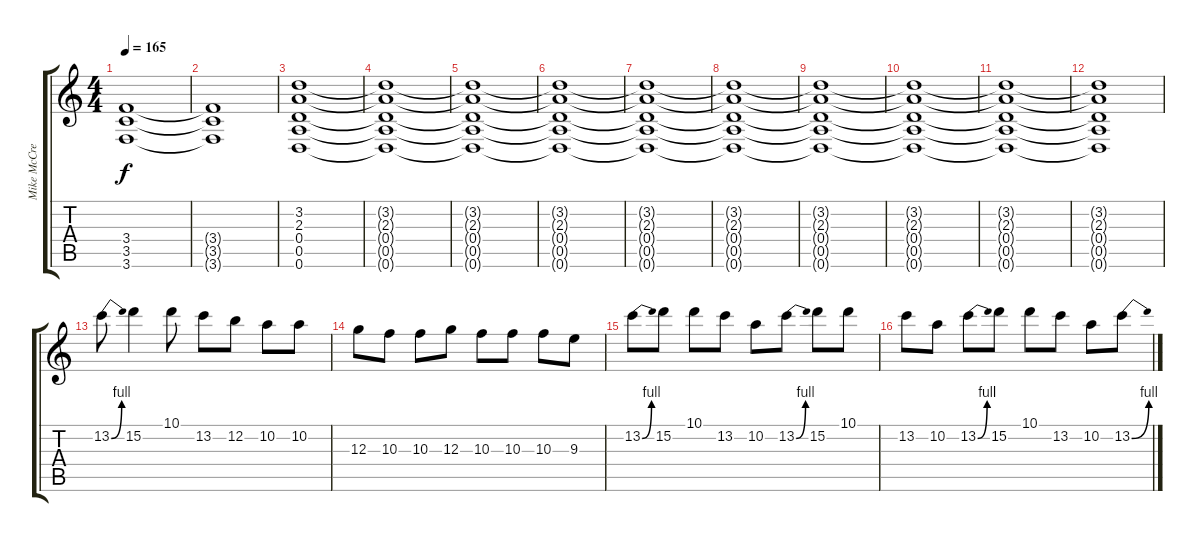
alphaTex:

\track ("Mike McCready" "Mike McCre") {instrument distortionguitar}
\staff {score tabs}
\tuning (E4 B3 G3 D3 A2 D2) {hide}
\ts (4 4)
\tempo 165
\clef g2
\ks c
(3.4 3.5 3.6).1{dy f} |
(3.4{t} 3.5{t} 3.6{t}).1 |
(3.2 2.3 0.4 0.5 0.6).1 |
(3.2{t} 2.3{t} 0.4{t} 0.5{t} 0.6{t}).1 |
(3.2{t} 2.3{t} 0.4{t} 0.5{t} 0.6{t}).1 |
(3.2{t} 2.3{t} 0.4{t} 0.5{t} 0.6{t}).1 |
(3.2{t} 2.3{t} 0.4{t} 0.5{t} 0.6{t}).1 |
(3.2{t} 2.3{t} 0.4{t} 0.5{t} 0.6{t}).1 |
(3.2{t} 2.3{t} 0.4{t} 0.5{t} 0.6{t}).1 |
(3.2{t} 2.3{t} 0.4{t} 0.5{t} 0.6{t}).1 |
(3.2{t} 2.3{t} 0.4{t} 0.5{t} 0.6{t}).1 |
(3.2{t} 2.3{t} 0.4{t} 0.5{t} 0.6{t}).1 |
13.2{be (bend 0 0 60 4)}.8 15.2.4 10.1.8 13.2.8 12.2.8 10.2.8 10.2.8 |
12.3.8 10.3.8 10.3.8 12.3.8 10.3.8 10.3.8 10.3.8 9.3.8 |
13.2{be (bend 0 0 60 4)}.8 15.2.8 10.1.8 13.2.8 10.2.8 13.2{be (bend 0 0 60 4)}.8 15.2.8 10.1.8 |
13.2.8 10.2.8 13.2{be (bend 0 0 60 4)}.8 15.2.8 10.1.8 13.2.8 10.2.8 13.2{be (bend 0 0 60 4)}.8
